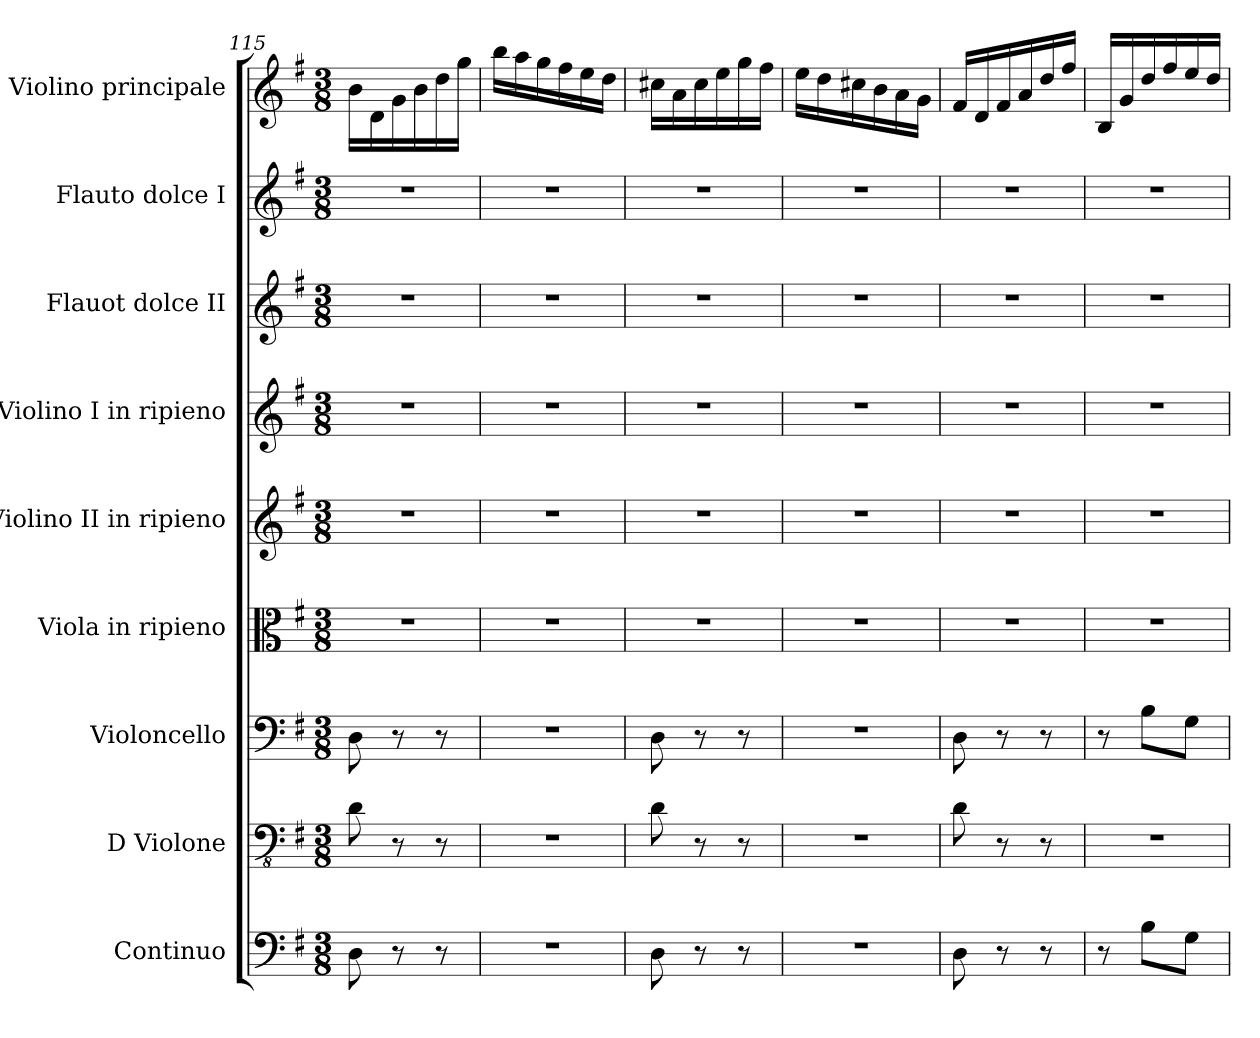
**kern	**kern	**kern	**kern	**kern	**kern	**kern	**kern	**kern
*part9	*part8	*part7	*part6	*part5	*part4	*part3	*part2	*part1
*staff9	*staff8	*staff7	*staff6	*staff5	*staff4	*staff3	*staff2	*staff1
*I"Continuo	*I"D Violone	*I"Violoncello	*I"Viola in ripieno	*I"Violino II in ripieno	*I"Violino I in ripieno	*I"Flauot dolce II	*I"Flauto dolce I	*I"Violino principale
*I'Cont.	*I'D Vne.	*I'Vc.	*I'Vla.	*I'Vln. II	*I'Vln. I	*I'Fl. II	*I'Fl. I	*I'Vln. p.
*clefF4	*clefFv4	*clefF4	*clefC3	*clefG2	*clefG2	*clefG2	*clefG2	*clefG2
*	*ITrd7c12	*	*	*	*	*	*	*
*k[f#]	*k[f#]	*k[f#]	*k[f#]	*k[f#]	*k[f#]	*k[f#]	*k[f#]	*k[f#]
*M3/8	*M3/8	*M3/8	*M3/8	*M3/8	*M3/8	*M3/8	*M3/8	*M3/8
=115	=115	=115	=115	=115	=115	=115	=115	=115
8D\	8DD\	8D\	4.r	4.r	4.r	4.r	4.r	16b\LL
.	.	.	.	.	.	.	.	16d\
8r	8r	8r	.	.	.	.	.	16g\
.	.	.	.	.	.	.	.	16b\
8r	8r	8r	.	.	.	.	.	16dd\
.	.	.	.	.	.	.	.	16gg\JJ
!!LO:PB:g=z
=116	=116	=116	=116	=116	=116	=116	=116	=116
4.r	4.r	4.r	4.r	4.r	4.r	4.r	4.r	16bb\LL
.	.	.	.	.	.	.	.	16aa\
.	.	.	.	.	.	.	.	16gg\
.	.	.	.	.	.	.	.	16ff#\
.	.	.	.	.	.	.	.	16ee\
.	.	.	.	.	.	.	.	16dd\JJ
=117	=117	=117	=117	=117	=117	=117	=117	=117
8D\	8DD\	8D\	4.r	4.r	4.r	4.r	4.r	16cc#X\LL
.	.	.	.	.	.	.	.	16a\
8r	8r	8r	.	.	.	.	.	16cc#\
.	.	.	.	.	.	.	.	16ee\
8r	8r	8r	.	.	.	.	.	16gg\
.	.	.	.	.	.	.	.	16ff#\JJ
=118	=118	=118	=118	=118	=118	=118	=118	=118
4.r	4.r	4.r	4.r	4.r	4.r	4.r	4.r	16ee\LL
.	.	.	.	.	.	.	.	16dd\
.	.	.	.	.	.	.	.	16cc#X\
.	.	.	.	.	.	.	.	16b\
.	.	.	.	.	.	.	.	16a\
.	.	.	.	.	.	.	.	16g\JJ
=119	=119	=119	=119	=119	=119	=119	=119	=119
8D\	8DD\	8D\	4.r	4.r	4.r	4.r	4.r	16f#/LL
.	.	.	.	.	.	.	.	16d/
8r	8r	8r	.	.	.	.	.	16f#/
.	.	.	.	.	.	.	.	16a/
8r	8r	8r	.	.	.	.	.	16dd/
.	.	.	.	.	.	.	.	16ff#/JJ
=120	=120	=120	=120	=120	=120	=120	=120	=120
8r	4.r	8r	4.r	4.r	4.r	4.r	4.r	16B/LL
.	.	.	.	.	.	.	.	16g/
8B\L	.	8B\L	.	.	.	.	.	16dd/
.	.	.	.	.	.	.	.	16ff#/
8G\J	.	8G\J	.	.	.	.	.	16ee/
.	.	.	.	.	.	.	.	16dd/JJ
=	=	=	=	=	=	=	=	=
*-	*-	*-	*-	*-	*-	*-	*-	*-
